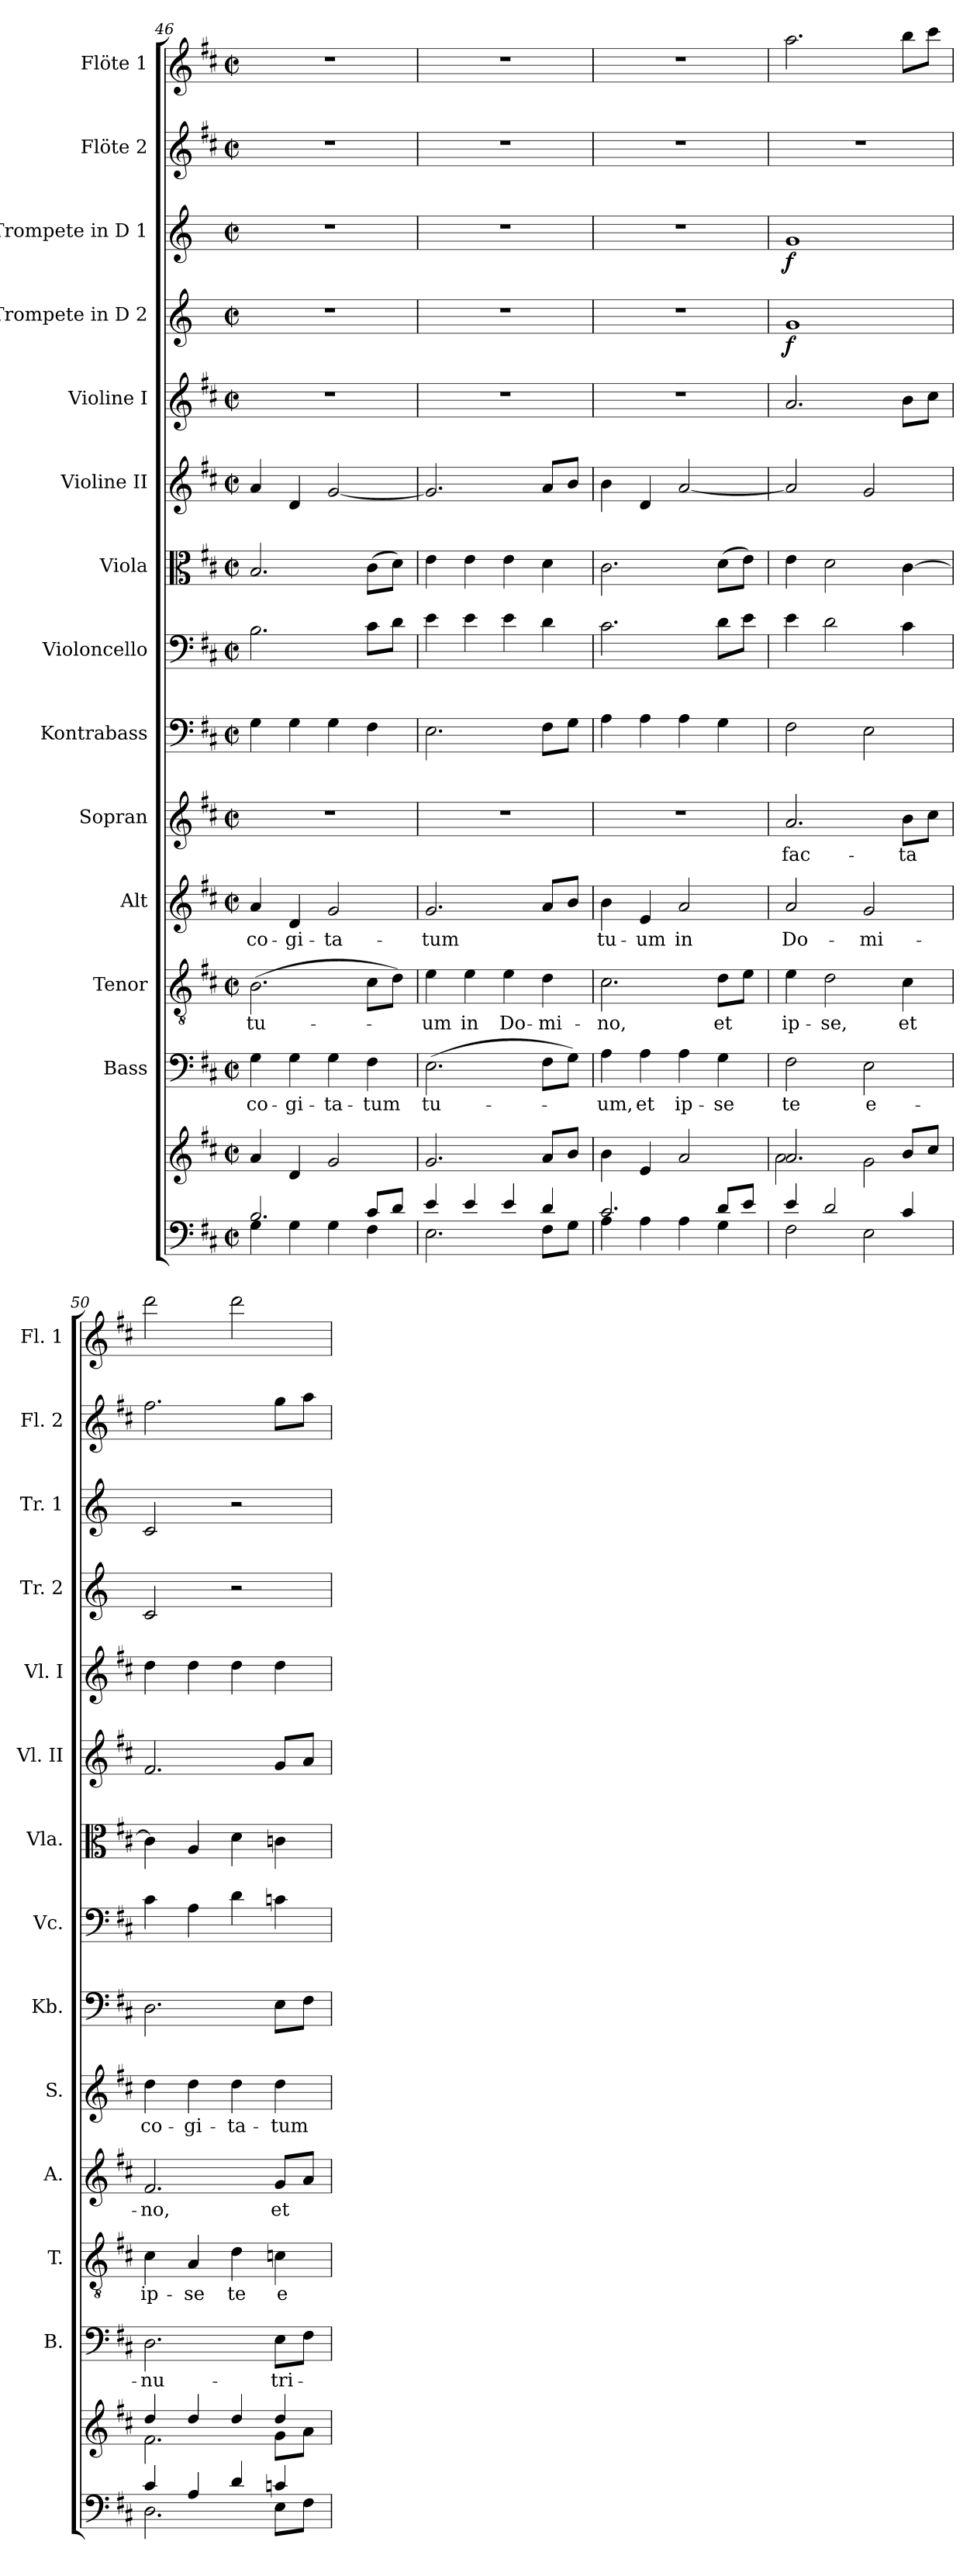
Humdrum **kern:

**kern	**kern	**kern	**text	**kern	**text	**kern	**text	**kern	**text	**kern	**kern	**kern	**kern	**kern	**kern	**dynam	**kern	**dynam	**kern	**kern
*part14	*part14	*part13	*part13	*part12	*part12	*part11	*part11	*part10	*part10	*part9	*part8	*part7	*part6	*part5	*part4	*part4	*part3	*part3	*part2	*part1
*staff15	*staff14	*staff13	*staff13	*staff12	*staff12	*staff11	*staff11	*staff10	*staff10	*staff9	*staff8	*staff7	*staff6	*staff5	*staff4	*staff4	*staff3	*staff3	*staff2	*staff1
*	*	*I"Bass	*	*I"Tenor	*	*I"Alt	*	*I"Sopran	*	*I"Kontrabass	*I"Violoncello	*I"Viola	*I"Violine II	*I"Violine I	*I"Trompete in D 2	*	*I"Trompete in D 1	*	*I"Flöte 2	*I"Flöte 1
*	*	*I'B.	*	*I'T.	*	*I'A.	*	*I'S.	*	*I'Kb.	*I'Vc.	*I'Vla.	*I'Vl. II	*I'Vl. I	*I'Tr. 2	*	*I'Tr. 1	*	*I'Fl. 2	*I'Fl. 1
*clefF4	*clefG2	*clefF4	*	*clefGv2	*	*clefG2	*	*clefG2	*	*clefF4	*clefF4	*clefC3	*clefG2	*clefG2	*clefG2	*	*clefG2	*	*clefG2	*clefG2
*	*	*	*	*	*	*	*	*	*	*ITrd7c12	*	*	*	*	*ITrd-1c-2	*	*ITrd-1c-2	*	*	*
*k[f#c#]	*k[f#c#]	*k[f#c#]	*	*k[f#c#]	*	*k[f#c#]	*	*k[f#c#]	*	*k[f#c#]	*k[f#c#]	*k[f#c#]	*k[f#c#]	*k[f#c#]	*k[f#c#]	*	*k[f#c#]	*	*k[f#c#]	*k[f#c#]
*D:	*D:	*D:	*	*D:	*	*D:	*	*D:	*	*D:	*D:	*D:	*D:	*D:	*D:	*	*D:	*	*D:	*D:
*M2/2	*M2/2	*M2/2	*	*M2/2	*	*M2/2	*	*M2/2	*	*M2/2	*M2/2	*M2/2	*M2/2	*M2/2	*M2/2	*	*M2/2	*	*M2/2	*M2/2
*met(c|)	*met(c|)	*met(c|)	*	*met(c|)	*	*met(c|)	*	*met(c|)	*	*met(c|)	*met(c|)	*met(c|)	*met(c|)	*met(c|)	*met(c|)	*	*met(c|)	*	*met(c|)	*met(c|)
=46	=46	=46	=46	=46	=46	=46	=46	=46	=46	=46	=46	=46	=46	=46	=46	=46	=46	=46	=46	=46
*^	*	*	*	*	*	*	*	*	*	*	*	*	*	*	*	*	*	*	*	*
!	!	!	!	!LO:LY:b	!	!LO:LY:b	!	!LO:LY:b	!	!	!	!	!	!	!	!	!	!	!	!	!
2.B/	4G\	4a/	4G\	co-	(>2.B\	tu-	4a/	co-	1r	.	4GG\	2.B\	2.B/	4a/	1r	1r	.	1r	.	1r	1r
!	!	!	!	!LO:LY:b	!	!	!	!LO:LY:b	!	!	!	!	!	!	!	!	!	!	!	!	!
.	4G\	4d/	4G\	-gi-	.	.	4d/	-gi-	.	.	4GG\	.	.	4d/	.	.	.	.	.	.	.
!	!	!	!	!LO:LY:b	!	!	!	!LO:LY:b	!	!	!	!	!	!	!	!	!	!	!	!	!
.	4G\	2g/	4G\	-ta-	.	.	2g/	-ta-	.	.	4GG\	.	.	[2g/	.	.	.	.	.	.	.
!	!	!	!	!LO:LY:b	!	!	!	!	!	!	!	!	!	!	!	!	!	!	!	!	!
8c#/L	4F#\	.	4F#\	-tum	8c#\L	.	.	.	.	.	4FF#\	8c#\L	(>8c#\L	.	.	.	.	.	.	.	.
8d/J	.	.	.	.	8d\J)	.	.	.	.	.	.	8d\J	8d\J)	.	.	.	.	.	.	.	.
=47	=47	=47	=47	=47	=47	=47	=47	=47	=47	=47	=47	=47	=47	=47	=47	=47	=47	=47	=47	=47	=47
!	!	!	!	!LO:LY:b	!	!LO:LY:b	!	!LO:LY:b	!	!	!	!	!	!	!	!	!	!	!	!	!
4e/	2.E\	2.g/	(>2.E\	tu-	4e\	-um	2.g/	-tum	1r	.	2.EE\	4e\	4e\	2.g/]	1r	1r	.	1r	.	1r	1r
!	!	!	!	!	!	!LO:LY:b	!	!	!	!	!	!	!	!	!	!	!	!	!	!	!
4e/	.	.	.	.	4e\	in	.	.	.	.	.	4e\	4e\	.	.	.	.	.	.	.	.
!	!	!	!	!	!	!LO:LY:b	!	!	!	!	!	!	!	!	!	!	!	!	!	!	!
4e/	.	.	.	.	4e\	Do-	.	.	.	.	.	4e\	4e\	.	.	.	.	.	.	.	.
!	!	!	!	!	!	!LO:LY:b	!	!	!	!	!	!	!	!	!	!	!	!	!	!	!
4d/	8F#\L	8a/L	8F#\L	.	4d\	-mi-	8a/L	.	.	.	8FF#\L	4d\	4d\	8a/L	.	.	.	.	.	.	.
.	8G\J	8b/J	8G\J)	.	.	.	8b/J	.	.	.	8GG\J	.	.	8b/J	.	.	.	.	.	.	.
=48	=48	=48	=48	=48	=48	=48	=48	=48	=48	=48	=48	=48	=48	=48	=48	=48	=48	=48	=48	=48	=48
!	!	!	!	!LO:LY:b	!	!LO:LY:b	!	!LO:LY:b	!	!	!	!	!	!	!	!	!	!	!	!	!
2.c#/	4A\	4b\	4A\	-um,	2.c#\	-no,	4b\	tu-	1r	.	4AA\	2.c#\	2.c#\	4b\	1r	1r	.	1r	.	1r	1r
!	!	!	!	!LO:LY:b	!	!	!	!LO:LY:b	!	!	!	!	!	!	!	!	!	!	!	!	!
.	4A\	4e/	4A\	et	.	.	4e/	-um	.	.	4AA\	.	.	4d/	.	.	.	.	.	.	.
!	!	!	!	!LO:LY:b	!	!	!	!LO:LY:b	!	!	!	!	!	!	!	!	!	!	!	!	!
.	4A\	2a/	4A\	ip-	.	.	2a/	in	.	.	4AA\	.	.	[2a/	.	.	.	.	.	.	.
!	!	!	!	!LO:LY:b	!	!LO:LY:b	!	!	!	!	!	!	!	!	!	!	!	!	!	!	!
8d/L	4G\	.	4G\	-se	8d\L	et	.	.	.	.	4GG\	8d\L	(>8d\L	.	.	.	.	.	.	.	.
8e/J	.	.	.	.	8e\J	.	.	.	.	.	.	8e\J	8e\J)	.	.	.	.	.	.	.	.
!!LO:PB:g=z
=49	=49	=49	=49	=49	=49	=49	=49	=49	=49	=49	=49	=49	=49	=49	=49	=49	=49	=49	=49	=49	=49
*	*	*^	*	*	*	*	*	*	*	*	*	*	*	*	*	*	*	*	*	*	*
!	!	!	!	!	!LO:LY:b	!	!LO:LY:b	!	!LO:LY:b	!	!LO:LY:b	!	!	!	!	!	!	!LO:DY:b	!	!LO:DY:b	!	!
4e/	2F#\	2.a/	2a\	2F#\	te	4e\	ip-	2a/	Do-	2.a/	fac-	2FF#\	4e\	4e\	2a/]	2.a/	1a	f	1a	f	1r	2.aa\
!	!	!	!	!	!	!	!LO:LY:b	!	!	!	!	!	!	!	!	!	!	!	!	!	!	!
2d/	.	.	.	.	.	2d\	-se,	.	.	.	.	.	2d\	2d\	.	.	.	.	.	.	.	.
!	!	!	!	!	!LO:LY:b	!	!	!	!LO:LY:b	!	!	!	!	!	!	!	!	!	!	!	!	!
.	2E\	.	2g\	2E\	e-	.	.	2g/	-mi-	.	.	2EE\	.	.	2g/	.	.	.	.	.	.	.
!	!	!	!	!	!	!	!LO:LY:b	!	!	!	!LO:LY:b	!	!	!	!	!	!	!	!	!	!	!
4c#/	.	8b/L	.	.	.	4c#\	et	.	.	8b\L	-ta	.	4c#\	[4c#\	.	8b\L	.	.	.	.	.	8bb\L
.	.	8cc#/J	.	.	.	.	.	.	.	8cc#\J	.	.	.	.	.	8cc#\J	.	.	.	.	.	8ccc#\J
=50	=50	=50	=50	=50	=50	=50	=50	=50	=50	=50	=50	=50	=50	=50	=50	=50	=50	=50	=50	=50	=50	=50
!	!	!	!	!	!LO:LY:b	!	!LO:LY:b	!	!LO:LY:b	!	!LO:LY:b	!	!	!	!	!	!	!	!	!	!	!
4c#/	2.D\	4dd/	2.f#\	2.D\	-nu-	4c#\	ip-	2.f#/	-no,	4dd\	co-	2.DD\	4c#\	4c#\]	2.f#/	4dd\	2d/	.	2d/	.	2.ff#\	2ddd\
!	!	!	!	!	!	!	!LO:LY:b	!	!	!	!LO:LY:b	!	!	!	!	!	!	!	!	!	!	!
4A/	.	4dd/	.	.	.	4A/	-se	.	.	4dd\	-gi-	.	4A\	4A/	.	4dd\	.	.	.	.	.	.
!	!	!	!	!	!	!	!LO:LY:b	!	!	!	!LO:LY:b	!	!	!	!	!	!	!	!	!	!	!
4d/	.	4dd/	.	.	.	4d\	te	.	.	4dd\	-ta-	.	4d\	4d\	.	4dd\	2r	.	2r	.	.	2ddd\
!	!	!	!	!	!LO:LY:b	!	!LO:LY:b	!	!LO:LY:b	!	!LO:LY:b	!	!	!	!	!	!	!	!	!	!	!
4cn/	8E\L	4dd/	8g\L	8E\L	-tri-	4cn\	e-	8g/L	et	4dd\	-tum	8EE\L	4cn\	4cn\	8g/L	4dd\	.	.	.	.	8gg\L	.
.	8F#\J	.	8a\J	8F#\J	.	.	.	8a/J	.	.	.	8FF#\J	.	.	8a/J	.	.	.	.	.	8aa\J	.
*v	*v	*	*	*	*	*	*	*	*	*	*	*	*	*	*	*	*	*	*	*	*	*
*	*v	*v	*	*	*	*	*	*	*	*	*	*	*	*	*	*	*	*	*	*	*
=	=	=	=	=	=	=	=	=	=	=	=	=	=	=	=	=	=	=	=	=
*-	*-	*-	*-	*-	*-	*-	*-	*-	*-	*-	*-	*-	*-	*-	*-	*-	*-	*-	*-	*-
